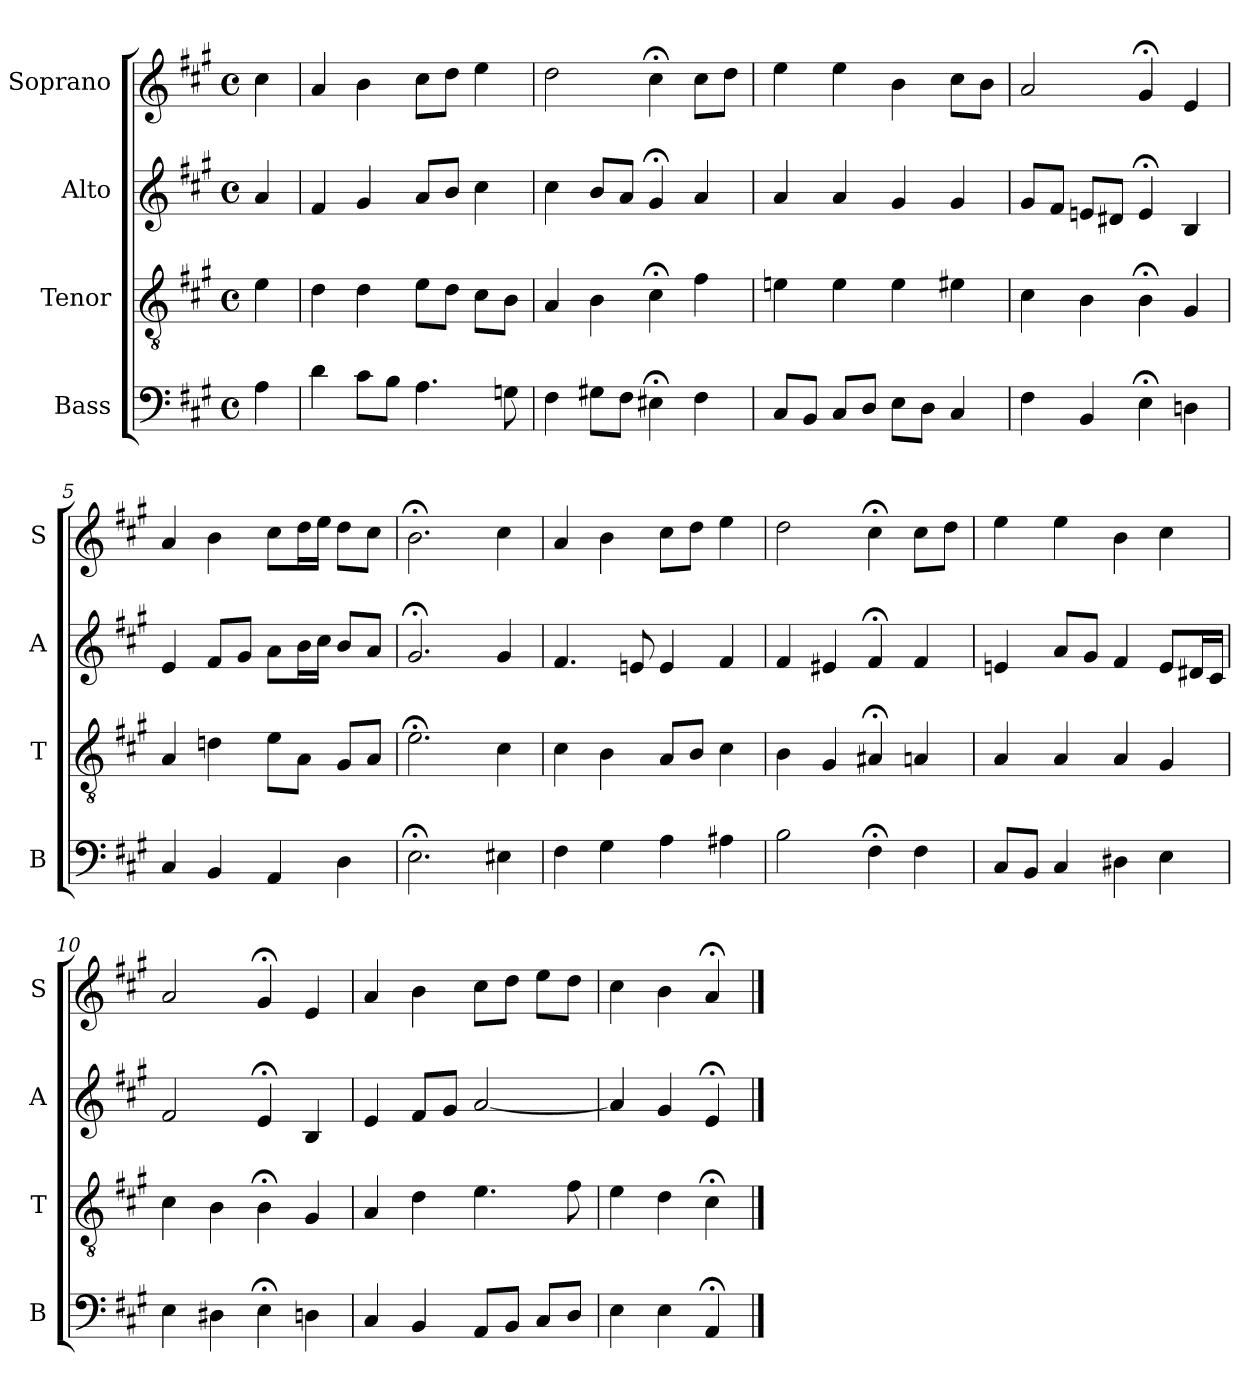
**kern	**kern	**kern	**kern
*part4	*part3	*part2	*part1
*staff4	*staff3	*staff2	*staff1
*I"Bass	*I"Tenor	*I"Alto	*I"Soprano
*I'B	*I'T	*I'A	*I'S
*clefF4	*clefGv2	*clefG2	*clefG2
*k[f#c#g#]	*k[f#c#g#]	*k[f#c#g#]	*k[f#c#g#]
*A:	*A:	*A:	*A:
*M4/4	*M4/4	*M4/4	*M4/4
*met(c)	*met(c)	*met(c)	*met(c)
*MM100	*MM100	*MM100	*MM100
=	=	=	=
4A	4e	4a	4cc#
=1	=1	=1	=1
4d	4d	4f#	4a
8c#L	4d	4g#	4b
8BJ	.	.	.
4.A	8eL	8aL	8cc#L
.	8dJ	8bJ	8ddJ
.	8c#L	4cc#	4ee
8Gn	8BJ	.	.
=2	=2	=2	=2
4F#	4A	4cc#	2dd
8G#XL	4B	8bL	.
8F#J	.	8aJ	.
4E#X;<	4c#;<	4g#;<	4cc#;<
4F#	4f#	4a	8cc#L
.	.	.	8ddJ
=3	=3	=3	=3
8C#L	4en	4a	4ee
8BBJ	.	.	.
8C#L	4e	4a	4ee
8DJ	.	.	.
8EL	4e	4g#	4b
8DJ	.	.	.
4C#	4e#X	4g#	8cc#L
.	.	.	8bJ
=4	=4	=4	=4
4F#	4c#	8g#L	2a
.	.	8f#J	.
4BB	4B	8enL	.
.	.	8d#XJ	.
4E;<	4B;<	4e;<	4g#;<
4Dni	4G#i	4Bi	4ei
=5	=5	=5	=5
4C#	4A	4e	4a
4BB	4dn	8f#L	4b
.	.	8g#J	.
4AA	8eL	8aL	8cc#L
.	8AJ	16bL	16ddL
.	.	16cc#JJ	16eeJJ
4D	8G#L	8bL	8ddL
.	8AJ	8aJ	8cc#J
=6	=6	=6	=6
2.E;<	2.e;<	2.g#;<	2.b;<
4E#X	4c#	4g#	4cc#
=7	=7	=7	=7
4F#	4c#	4.f#	4a
4G#	4B	.	4b
.	.	8en	.
4A	8AL	4e	8cc#L
.	8BJ	.	8ddJ
4A#X	4c#	4f#	4ee
=8	=8	=8	=8
2B	4B	4f#	2dd
.	4G#	4e#X	.
4F#;<	4A#X;<	4f#;<	4cc#;<
4F#	4An	4f#	8cc#L
.	.	.	8ddJ
=9	=9	=9	=9
8C#L	4A	4en	4ee
8BBJ	.	.	.
4C#	4A	8aL	4ee
.	.	8g#J	.
4D#X	4A	4f#	4b
4E	4G#	8eL	4cc#
.	.	16d#XL	.
.	.	16c#JJ	.
=10	=10	=10	=10
4E	4c#	2f#	2a
4D#X	4B	.	.
4E;<	4B;<	4e;<	4g#;<
4Dni	4G#i	4Bi	4ei
=11	=11	=11	=11
4C#	4A	4e	4a
4BB	4d	8f#L	4b
.	.	8g#J	.
8AAL	4.e	[2a	8cc#L
8BBJ	.	.	8ddJ
8C#L	.	.	8eeL
8DJ	8f#	.	8ddJ
=12	=12	=12	=12
4E	4e	4a]	4cc#
4E	4d	4g#	4b
4AA;<	4c#;<	4e;<	4a;<
==	==	==	==
*-	*-	*-	*-
